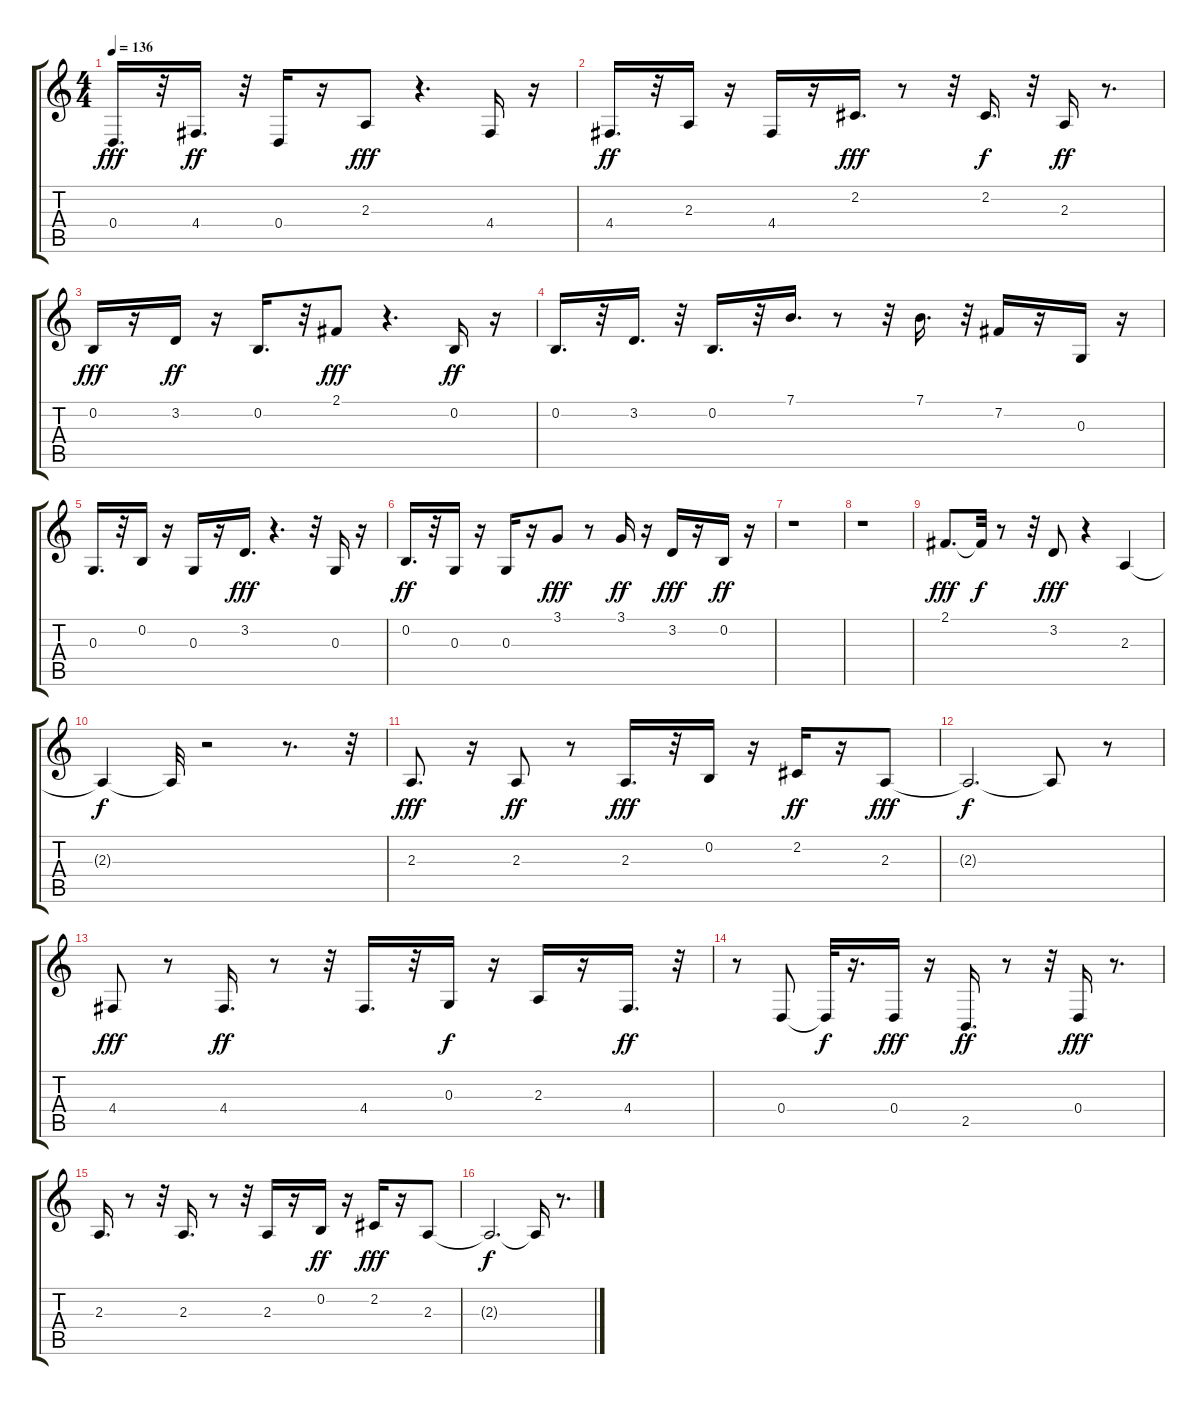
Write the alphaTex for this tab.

\track "" {instrument fx1rain}
\staff {score tabs}
\tuning (E4 B3 G3 D3 A2 E2) {hide}
\ts (4 4)
\tempo 136
\clef g2
\ks c
0.4.16{d dy fff} r.32 4.4.16{d dy ff} r.32 0.4.16 r.16 2.3.8{dy fff} r.4{d} 4.4.16 r.16 |
4.4.16{d dy ff} r.32 2.3.16 r.16 4.4.16 r.16 2.2.16{d dy fff} r.8 r.32 2.2.16{d dy f} r.32 2.3.16{dy ff} r.8{d} |
0.2.16{dy fff} r.16 3.2.16{dy ff} r.16 0.2.16{d} r.32 2.1.8{dy fff} r.4{d} 0.2.16{dy ff} r.16 |
0.2.16{d} r.32 3.2.16{d} r.32 0.2.16{d} r.32 7.1.16{d} r.8 r.32 7.1.16{d} r.32 7.2.16 r.16 0.3.16 r.16 |
0.3.16{d} r.32 0.2.16 r.16 0.3.16 r.16 3.2.16{d dy fff} r.4{d} r.32 0.3.16 r.16 |
0.2.16{d dy ff} r.32 0.3.16 r.16 0.3.16 r.16 3.1.8{dy fff} r.8 3.1.16{dy ff} r.16 3.2.16{dy fff} r.16 0.2.16{dy ff} r.16 |
r.1 |
r.1 |
2.1.8{d dy fff} 2.1{t}.32{dy f} r.8 r.32 3.2.8{dy fff} r.4 2.3.4 |
2.3{t}.4{dy f} 2.3{t}.32 r.2 r.8{d} r.32 |
2.3.8{d dy fff} r.16 2.3.8{dy ff} r.8 2.3.16{d dy fff} r.32 0.2.16 r.16 2.2.16{dy ff} r.16 2.3.8{dy fff} |
2.3{t}.2{d dy f} 2.3{t}.8 r.8 |
4.4.8{dy fff} r.8 4.4.16{d dy ff} r.8 r.32 4.4.16{d} r.32 0.3.16{dy f} r.16 2.3.16 r.16 4.4.16{d dy ff} r.32 |
r.8 0.4.8 0.4{t}.32{dy f} r.16{d} 0.4.16{dy fff} r.16 2.5.16{d dy ff} r.8 r.32 0.4.16{dy fff} r.8{d} |
2.3.16{d} r.8 r.32 2.3.16{d} r.8 r.32 2.3.16 r.16 0.2.16{dy ff} r.16 2.2.16{dy fff} r.16 2.3.8 |
2.3{t}.2{d dy f} 2.3{t}.16 r.8{d}
